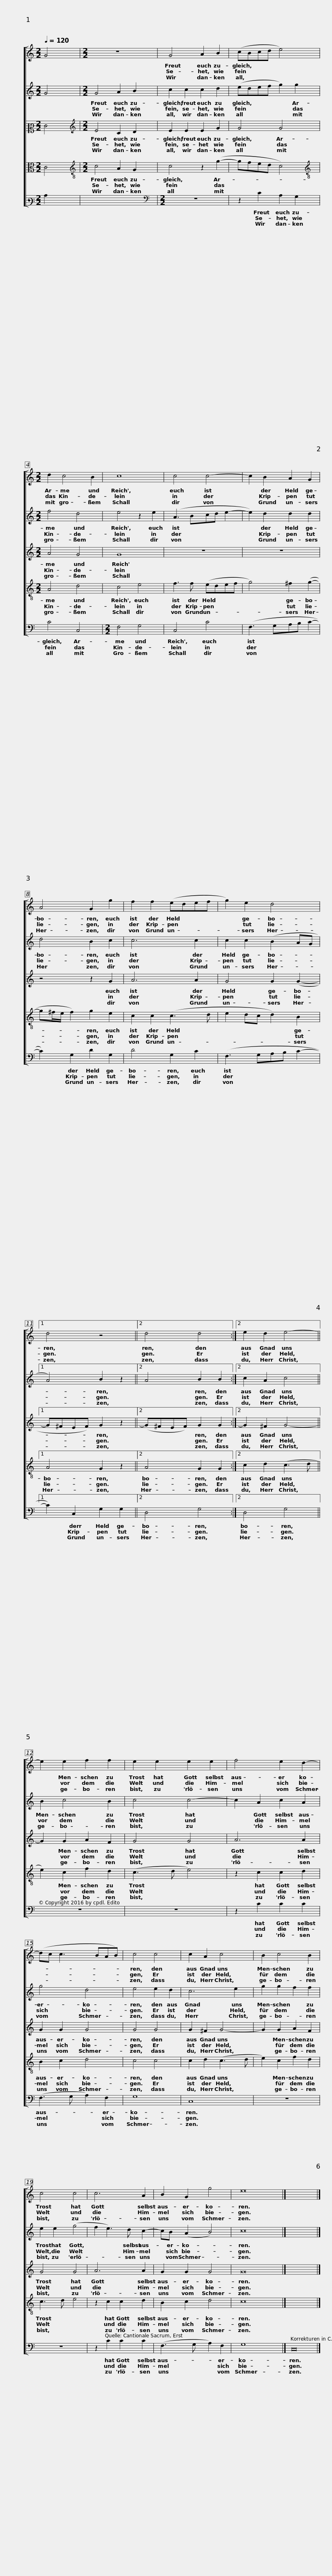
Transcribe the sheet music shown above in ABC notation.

X:1
%%score [ 1 2 3 4 5 ]
L:1/8
Q:1/4=120
M:2/2
I:linebreak $
K:C
V:1 treble
V:2 treble
V:3 alto2
V:4 alto
V:5 bass3
V:1
 G4 |$[M:2/2] z8 |$ G4 A2 B2 | (cBcd e4) |$[M:2/2] d2 c4 B2 |$ %5
 c8 | c4 c4- | c2 B2 A2 G2 | A4 G2 g2 |$ f2 f2 (edef |$ %10
 g2) e2 d4 |1 d4 z4 ||2 d4 d4 :|2$ e2 d2 e4- ||$ e2 e2 f2 f2 | %15
 e2 e2 e2 e2 | f4 e2 d2- |$ (dc c3 BAB) |$ c4 c4 | c2 A2 c4 | %20
 B2 c4 B2 |$ c4 c4 |$ c6 A2 | B2 G2 g4 | e16 |] %25
 x16 |] %26
V:2
 G4 |$[M:2/2] G4 A2 B2 |$ c2 c2 c2 d2 | (edef g2) g2 |$[M:2/2] f4 d4 |$ %5
 e4 z2 e2 | (A3 Bcd e2- | e2) d2 d2 d2 | d4 B2 c2 |$ c6 c2 |$ %10
 c2 c2 (B2 AG |1 A4) B2 z2 ||2 A4 B2 B2 :|2$ c2 A2 c4 ||$ B2 c4 B2 | %15
 c4 c4- | c2 A2 c2 A2 |$ g4 d4 |$ e4 e2 d2 | c6 e2 | %20
 g2 g2 f2 f2 |$ e2 e2 (g4 |$ f2 e3) d c2- | cB (A2 B4) | c16 |] %25
 x16 |] %26
V:3
 E4 |$[M:2/2][K:treble] E4 C2 D2 |$ E2 E2 E2 G2 | G4 G4 |$[M:2/2] A4 G4 |$ %5
 G8 | z8 | z8 | z4 z2 G2 |$ A6 A2 |$ %10
 G4 G2 (G2- |1 G^FEF) G2 z2 ||2 (G^FEF) G2 G2 :|2$ G2 ^F2 G4- ||$ G2 G2 A2 F2 | %15
 G4 G4 | A6 A2 |$ G2 G2 G4 |$ G4 G4 | G2 ^F2 G4- | %20
 G2 G2 A2 F2 |$ G4 G4 |$ A6 A2 | G2 G2 G4 | G16 |] %25
 x16 |] %26
V:4
 C4 |$[M:2/2][K:treble-8] c4 A2 G2 |$ c4 z2 (g2- | gfed c4) |$[M:2/2][K:treble-8] A4 d4 |$ %5
 c4 e4 | f3 f (edef | g4) ^f2 (g2- | g^f/e/ f2) g2 e2 |$ c2 c2 (c3 d |$ %10
 e2 dc d2) B2 |1 A4 G2 z2 ||2 A4 G2 G2 :|2$ c2 d2 (c3 d ||$ e2) c2 f2 d2 | %15
 (c3 d e4) | z2 c2 c2 d2 |$ B2 c2 d4 |$ c4 c4 | c2 d2 (c3 d | %20
 e2) c2 f2 d2 |$ c3 d e4 |$ z2 c2 c2 d2 | B2 c2 d4 | c16 |] %25
 x16 |] %26
V:5
 C2 x2 |$ x8 |$[M:2/2][K:bass] z8 | z2 C2 A,2 G,2 |$ C4 C,4 |$ %5
[M:2/2] F,4 G,4 | C,4 C4 | (F,3 G,A,B, C2- | C2) G,2 D2 G,2 |$ D4 G,2 C2 |$ %10
 (F,3 G,A,B, C2- |1 C2) C,2 G,2 G,2 ||2 D,4 G,4 :|2$ D,4 G,4 ||$ z8 | %15
 z8 | z2 C2 C2 C2 |$ (F,3 G, A,2) F,2 |$ G,8 | C,8 | %20
 z8 |$ z8 |$ z2 C2 C2 C2 | (F,3 G, A,2) F,2 | G,8 x8 |] %25
 C,16 |] %26
